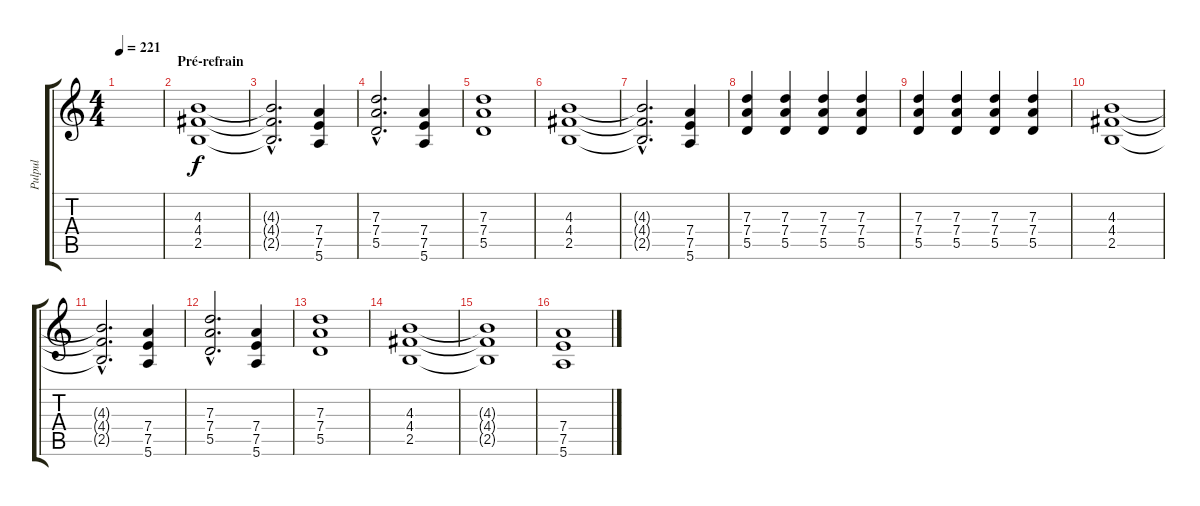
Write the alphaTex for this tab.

\track ("Pulpul" "Pulpul") {instrument overdrivenguitar}
\staff {score tabs}
\tuning (E4 B3 G3 D3 A2 E2) {hide}
\ts (4 4)
\tempo 221
\clef g2
\ks c
|
\section ("" "Pré-refrain")
(4.3 4.4 2.5).1{instrument overdrivenguitar} |
(4.3{hac t} 4.4{hac t} 2.5{hac t}).2{d} (7.4 7.5 5.6).4 |
(7.3{hac} 7.4{hac} 5.5{hac}).2{d} (7.4 7.5 5.6).4 |
(7.3 7.4 5.5).1 |
(4.3 4.4 2.5).1 |
(4.3{hac t} 4.4{hac t} 2.5{hac t}).2{d} (7.4 7.5 5.6).4 |
(7.3 7.4 5.5).4 (7.3 7.4 5.5).4 (7.3 7.4 5.5).4 (7.3 7.4 5.5).4 |
(7.3 7.4 5.5).4 (7.3 7.4 5.5).4 (7.3 7.4 5.5).4 (7.3 7.4 5.5).4 |
(4.3 4.4 2.5).1 |
(4.3{hac t} 4.4{hac t} 2.5{hac t}).2{d} (7.4 7.5 5.6).4 |
(7.3{hac} 7.4{hac} 5.5{hac}).2{d} (7.4 7.5 5.6).4 |
(7.3 7.4 5.5).1 |
(4.3 4.4 2.5).1 |
(4.3{t} 4.4{t} 2.5{t}).1 |
(7.4 7.5 5.6).1
